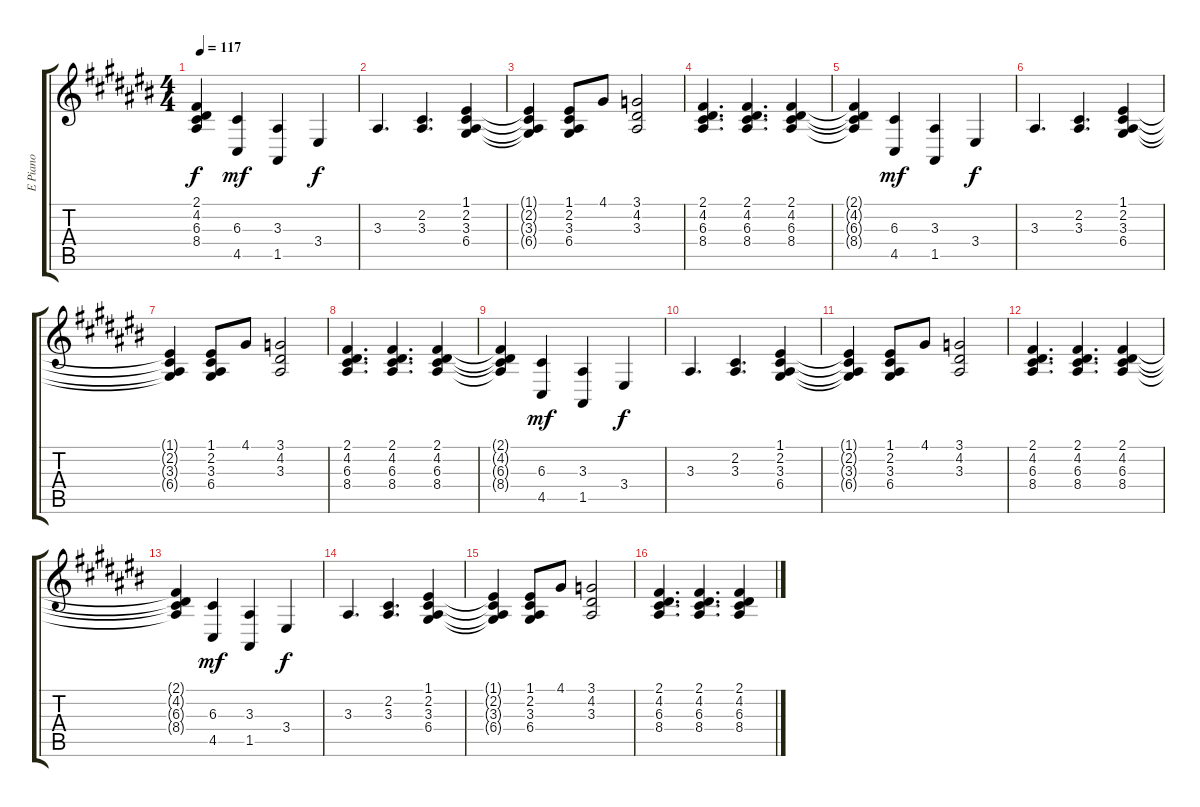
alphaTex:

\track ("E Piano" "E Piano") {instrument electricpiano2}
\staff {score tabs}
\tuning (E4 B3 G3 D3 A2 E2) {hide}
\ts (4 4)
\tempo 117
\clef g2
\ks a#minor
(2.1{t} 4.2{t} 6.3{t} 8.4{t}).4{dy f} (6.3 4.5).4{dy mf} (3.3 1.5).4 3.4.4{dy f} |
3.3.4{d} (2.2 3.3).4{d} (1.1 2.2 3.3 6.4).4 |
(1.1{t} 2.2{t} 3.3{t} 6.4{t}).4 (1.1 2.2 3.3 6.4).8 4.1.8 (3.1 4.2 3.3).2 |
(2.1 4.2 6.3 8.4).4{d} (2.1 4.2 6.3 8.4).4{d} (2.1 4.2 6.3 8.4).4 |
(2.1{t} 4.2{t} 6.3{t} 8.4{t}).4 (6.3 4.5).4{dy mf} (3.3 1.5).4 3.4.4{dy f} |
3.3.4{d} (2.2 3.3).4{d} (1.1 2.2 3.3 6.4).4 |
(1.1{t} 2.2{t} 3.3{t} 6.4{t}).4 (1.1 2.2 3.3 6.4).8 4.1.8 (3.1 4.2 3.3).2 |
(2.1 4.2 6.3 8.4).4{d} (2.1 4.2 6.3 8.4).4{d} (2.1 4.2 6.3 8.4).4 |
(2.1{t} 4.2{t} 6.3{t} 8.4{t}).4 (6.3 4.5).4{dy mf} (3.3 1.5).4 3.4.4{dy f} |
3.3.4{d} (2.2 3.3).4{d} (1.1 2.2 3.3 6.4).4 |
(1.1{t} 2.2{t} 3.3{t} 6.4{t}).4 (1.1 2.2 3.3 6.4).8 4.1.8 (3.1 4.2 3.3).2 |
(2.1 4.2 6.3 8.4).4{d} (2.1 4.2 6.3 8.4).4{d} (2.1 4.2 6.3 8.4).4 |
(2.1{t} 4.2{t} 6.3{t} 8.4{t}).4 (6.3 4.5).4{dy mf} (3.3 1.5).4 3.4.4{dy f} |
3.3.4{d} (2.2 3.3).4{d} (1.1 2.2 3.3 6.4).4 |
(1.1{t} 2.2{t} 3.3{t} 6.4{t}).4 (1.1 2.2 3.3 6.4).8 4.1.8 (3.1 4.2 3.3).2 |
(2.1 4.2 6.3 8.4).4{d} (2.1 4.2 6.3 8.4).4{d} (2.1 4.2 6.3 8.4).4
